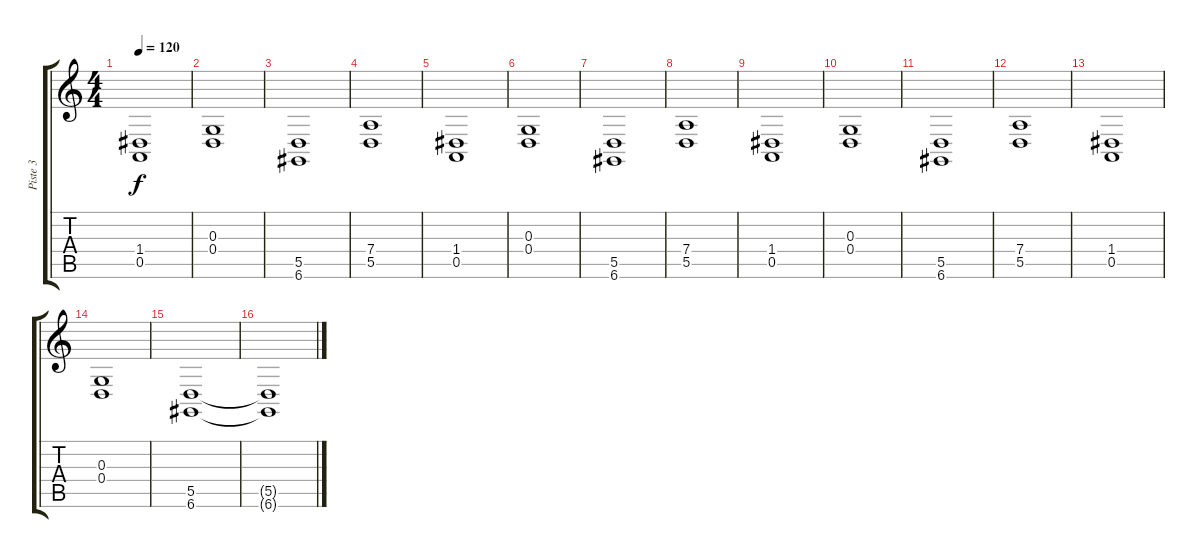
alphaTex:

\track ("Piste 3" "Piste 3") {instrument tremolostrings}
\staff {score tabs}
\tuning (E4 B3 G3 D3 A2 D2) {hide}
\ts (4 4)
\tempo 120
\clef g2
\ks c
(1.4 0.5).1{dy f volume 10 instrument tremolostrings} |
(0.3 0.4).1 |
(5.5 6.6).1 |
(7.4 5.5).1 |
(1.4 0.5).1 |
(0.3 0.4).1 |
(5.5 6.6).1 |
(7.4 5.5).1 |
(1.4 0.5).1 |
(0.3 0.4).1 |
(5.5 6.6).1 |
(7.4 5.5).1 |
(1.4 0.5).1 |
(0.3 0.4).1 |
(5.5 6.6).1 |
(5.5{t} 6.6{t}).1
